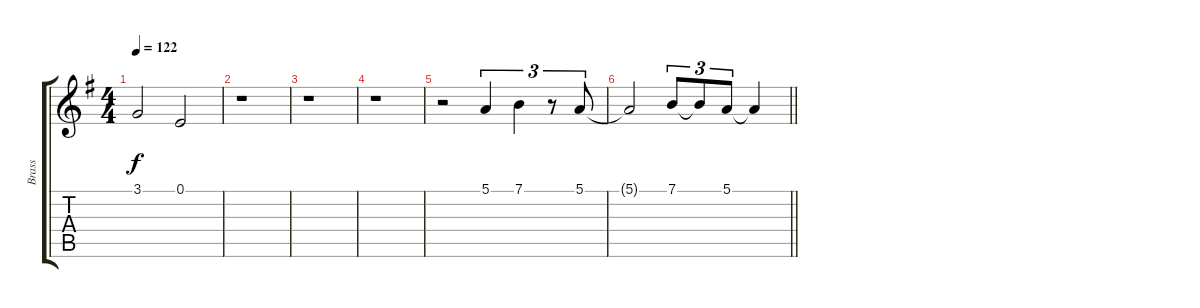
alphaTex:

\track ("Brass" "Brass") {instrument brasssection}
\staff {score tabs}
\tuning (E4 B3 G3 D3 A2 E2) {hide}
\ts (4 4)
\tempo 122
\clef g2
\ks g
3.1.2{dy f} 0.1.2 |
r.1 |
r.1 |
r.1 |
r.2 5.1.4{tu (3 2)} 7.1.4{tu (3 2)} r.8{tu (3 2)} 5.1.8{tu (3 2)} |
\barLineRight lightlight
5.1{t}.2 7.1.8{tu (3 2)} 7.1{t}.8{tu (3 2)} 5.1.8{tu (3 2)} 5.1{t}.4
